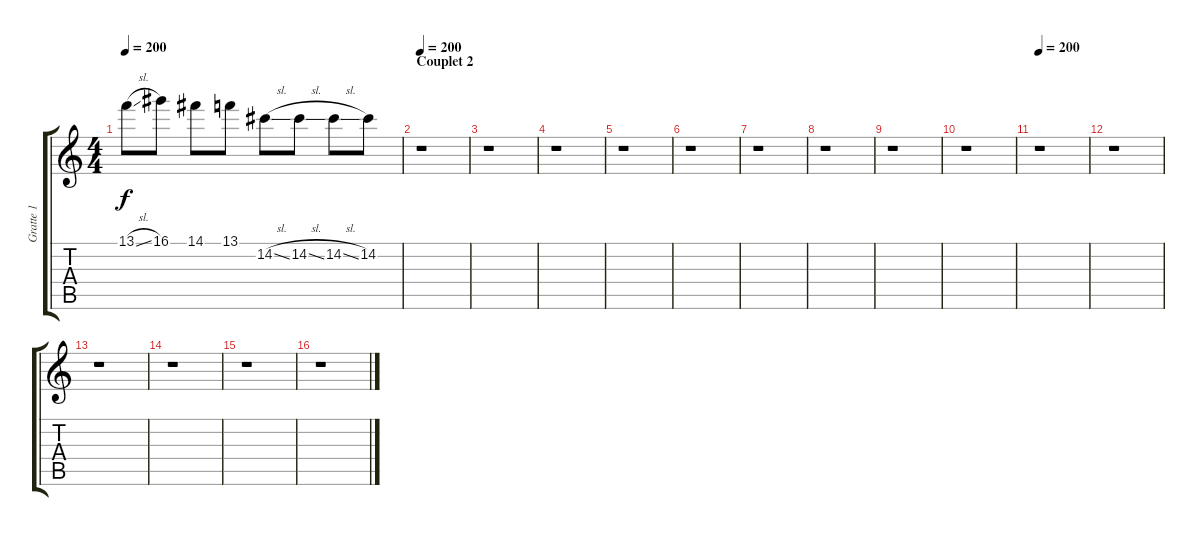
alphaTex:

\track ("Gratte 1" "Gratte 1") {instrument overdrivenguitar}
\staff {score tabs}
\tuning (E4 B3 G3 D3 A2 E2) {hide}
\ts (4 4)
\tempo 200
\clef g2
\ks c
13.1{sl}.8{dy f} 16.1.8 14.1.8 13.1.8 14.2{sl}.8 14.2{sl}.8 14.2{sl}.8 14.2.8 |
\section ("" "Couplet 2")
\tempo 200
r.1 |
r.1 |
r.1 |
r.1 |
r.1 |
r.1 |
r.1 |
r.1 |
r.1 |
\tempo 200
r.1 |
r.1 |
r.1 |
r.1 |
r.1 |
r.1
